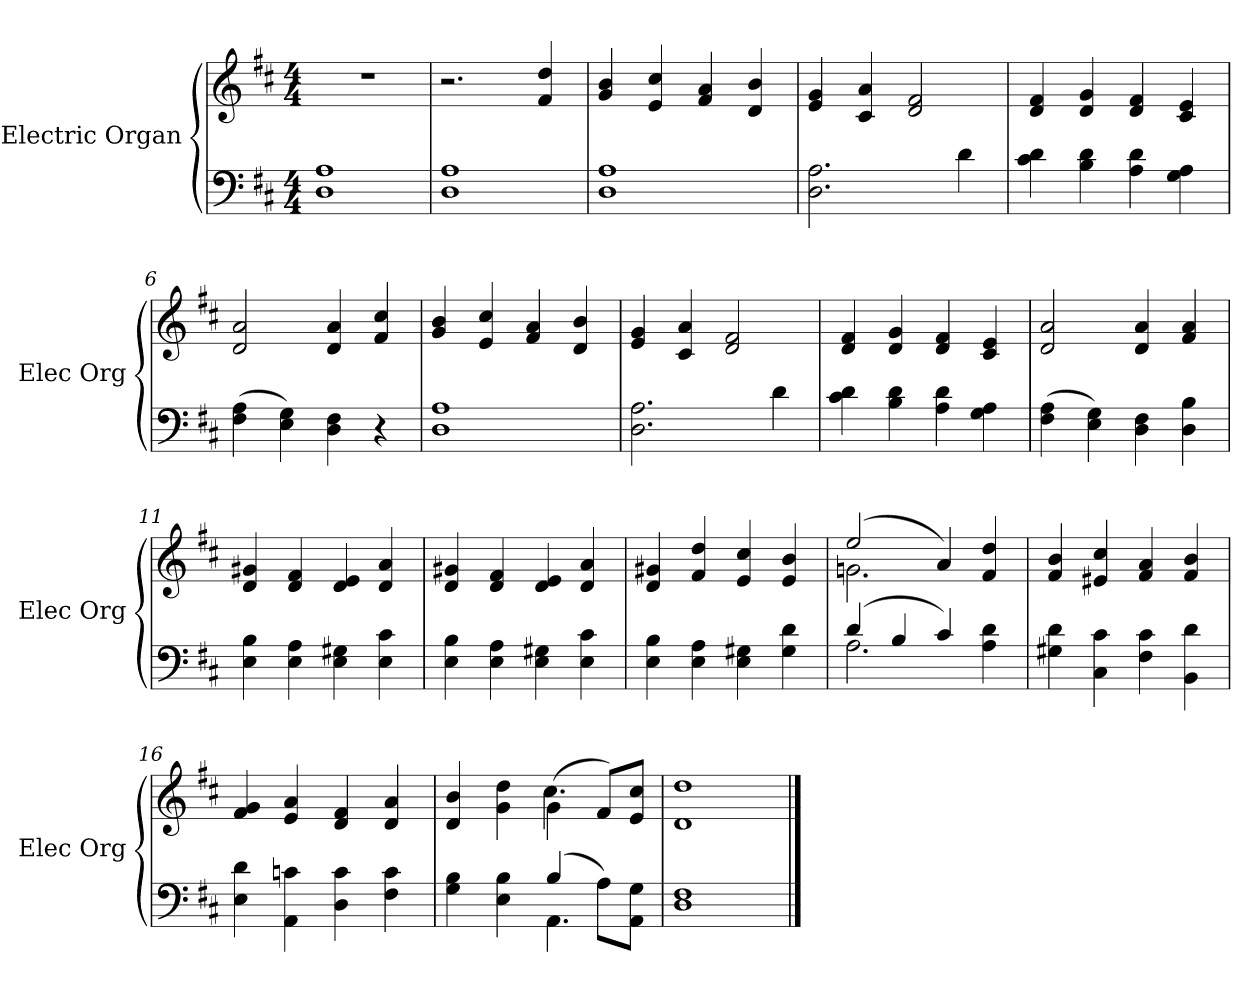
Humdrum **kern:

**kern	**kern
*part2	*part1
*staff2	*staff1
*I"Electric Organ	*I"Electric Organ
*I'Elec Org	*I'Elec Org
*clefF4	*clefG2
*k[f#c#]	*k[f#c#]
*D:	*D:
*M4/4	*M4/4
=1	=1
1D 1A	1r
=2	=2
1D 1A	2.r
.	4f# 4dd
=3	=3
1D 1A	4g 4b
.	4e 4cc#
.	4f# 4a
.	4d 4b
=4	=4
2.D 2.A	4e 4g
.	4c# 4a
.	2d 2f#
4d	.
=5	=5
4c# 4d	4d 4f#
4B 4d	4d 4g
4A 4d	4d 4f#
4G 4A	4c# 4e
=6	=6
(4F# 4A	2d 2a
4E 4G)	.
4D 4F#	4d 4a
4r	4f# 4cc#
=7	=7
1D 1A	4g 4b
.	4e 4cc#
.	4f# 4a
.	4d 4b
=8	=8
2.D 2.A	4e 4g
.	4c# 4a
.	2d 2f#
4d	.
=9	=9
4c# 4d	4d 4f#
4B 4d	4d 4g
4A 4d	4d 4f#
4G 4A	4c# 4e
=10	=10
(4F# 4A	2d 2a
4E 4G)	.
4D 4F#	4d 4a
4D 4B	4f# 4a
=11	=11
4E 4B	4d 4g#X
4E 4A	4d 4f#
4E 4G#X	4d 4e
4E 4c#	4d 4a
=12	=12
4E 4B	4d 4g#X
4E 4A	4d 4f#
4E 4G#X	4d 4e
4E 4c#	4d 4a
=13	=13
4E 4B	4d 4g#X
4E 4A	4f# 4dd
4E 4G#X	4e 4cc#
4G# 4d	4e 4b
=14	=14
*^	*^
(4d/	2.A	(2ee/	2.gn
4B/	.	.	.
4c#/)	.	4a/)	.
4A 4d	4ryy	4f# 4dd	4ryy
*v	*v	*	*
*	*v	*v
=15	=15
4G#X 4d	4f# 4b
4C# 4c#	4e#X 4cc#
4F# 4c#	4f# 4a
4BB 4d	4f# 4b
=16	=16
4E 4d	4f# 4g
4AA 4cn	4e 4a
4D 4c	4d 4f#
4F# 4c	4d 4a
=17	=17
*^	*^
4G 4B	2ryy	4d 4b	2ryy
4E 4B	.	4g 4dd	.
(4B/	4.AA	(4g\	4.cc#
8A\L)	.	8f#/L)	.
8AA\ 8G\J	8ryy	8e/ 8cc#/J	8ryy
*v	*v	*	*
*	*v	*v
=18	=18
1D 1F#	1d 1dd
==	==
*-	*-
